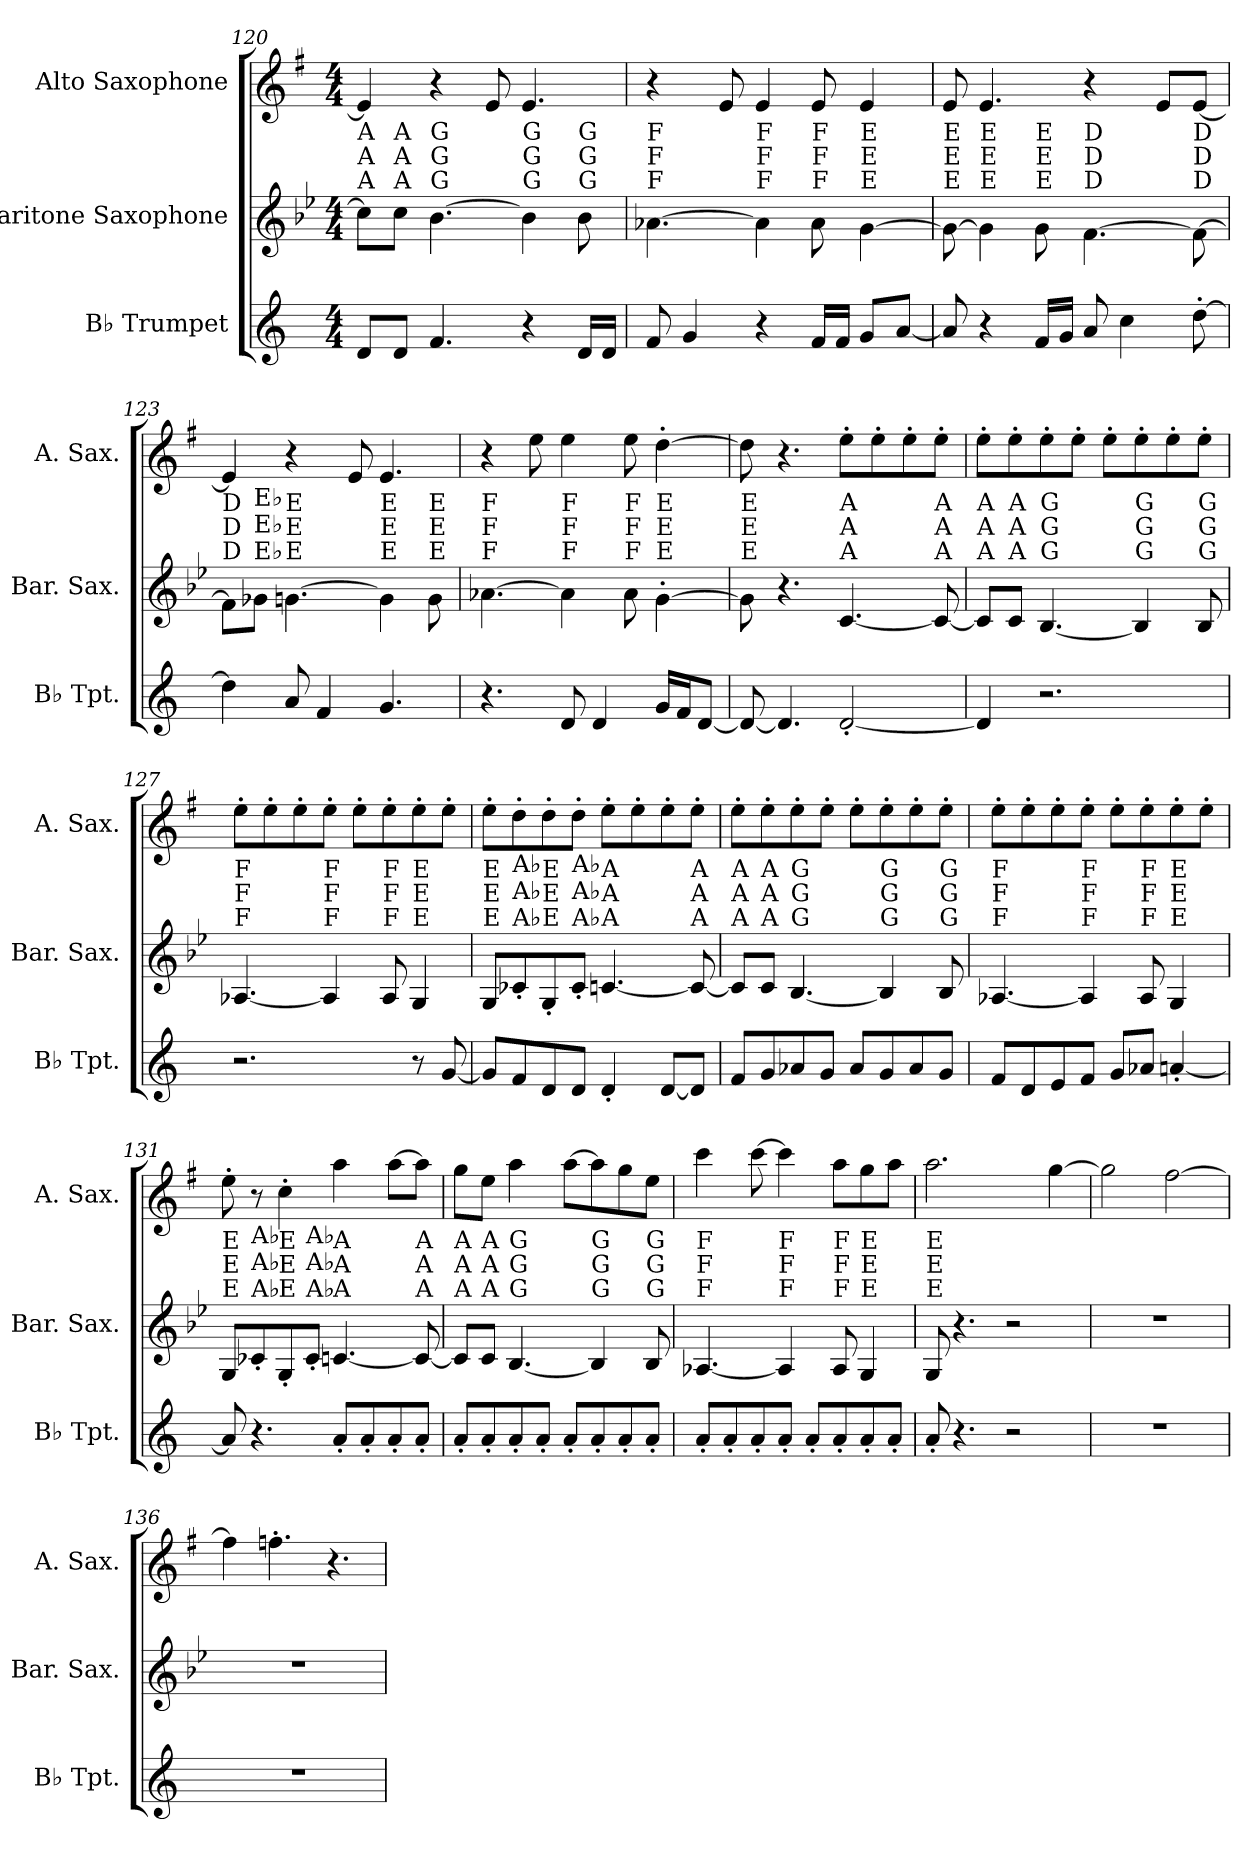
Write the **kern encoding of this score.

**kern	**kern	**kern
*part3	*part2	*part1
*staff3	*staff2	*staff1
*I"B♭ Trumpet	*I"Baritone Saxophone	*I"Alto Saxophone
*I'B♭ Tpt.	*I'Bar. Sax.	*I'A. Sax.
*clefG2	*clefG2	*clefG2
*ITrd1c2	*ITrd12c21	*ITrd5c9
*k[b-e-]	*k[b-e-]	*k[b-e-]
*M4/4	*M4/4	*M4/4
=120	=120	=120
!	!LO:TX:a:t=A	!
!	!LO:TX:a:t=A	!
!	!LO:TX:a:t=A	!
8c/L	8c\L]	4G/]
!	!LO:TX:a:t=A	!
!	!LO:TX:a:t=A	!
!	!LO:TX:a:t=A	!
8c/J	8c\J	.
!	!LO:TX:a:t=G	!
!	!LO:TX:a:t=G	!
!	!LO:TX:a:t=G	!
4.e-/	[4.B-\	4r
.	.	8G/
!	!LO:TX:a:t=G	!
!	!LO:TX:a:t=G	!
!	!LO:TX:a:t=G	!
4r	4B-\]	4.G/
!	!LO:TX:a:t=G	!
!	!LO:TX:a:t=G	!
!	!LO:TX:a:t=G	!
16c/LL	8B-\	.
16c/JJ	.	.
!!LO:PB:g=z
=121	=121	=121
!	!LO:TX:a:t=F	!
!	!LO:TX:a:t=F	!
!	!LO:TX:a:t=F	!
8e-/	[4.A-X\	4r
4f/	.	.
.	.	8G/
!	!LO:TX:a:t=F	!
!	!LO:TX:a:t=F	!
!	!LO:TX:a:t=F	!
4r	4A-\]	4G/
!	!LO:TX:a:t=F	!
!	!LO:TX:a:t=F	!
!	!LO:TX:a:t=F	!
16e-/LL	8A-\	8G/
16e-/JJ	.	.
!	!LO:TX:a:t=E	!
!	!LO:TX:a:t=E	!
!	!LO:TX:a:t=E	!
8f/L	[4G\	4G/
[8g/J	.	.
=122	=122	=122
!	!LO:TX:a:t=E	!
!	!LO:TX:a:t=E	!
!	!LO:TX:a:t=E	!
8g/]	8G\_	8G/
!	!LO:TX:a:t=E	!
!	!LO:TX:a:t=E	!
!	!LO:TX:a:t=E	!
4r	4G\]	4.G/
!	!LO:TX:a:t=E	!
!	!LO:TX:a:t=E	!
!	!LO:TX:a:t=E	!
16e-/LL	8G\	.
16f/JJ	.	.
!	!LO:TX:a:t=D	!
!	!LO:TX:a:t=D	!
!	!LO:TX:a:t=D	!
8g/	[4.F\	4r
4b-\	.	.
.	.	8G/L
!	!LO:TX:a:t=D	!
!	!LO:TX:a:t=D	!
!	!LO:TX:a:t=D	!
[8cc'\	8F\_	[8G/J
=123	=123	=123
!	!LO:TX:a:t=D	!
!	!LO:TX:a:t=D	!
!	!LO:TX:a:t=D	!
4cc\]	8F\L]	4G/]
!	!LO:TX:a:t=E♭	!
!	!LO:TX:a:t=E♭	!
!	!LO:TX:a:t=E♭	!
.	8G-X\J	.
!	!LO:TX:a:t=E	!
!	!LO:TX:a:t=E	!
!	!LO:TX:a:t=E	!
8g/	[4.Gn\	4r
4e-/	.	.
.	.	8G/
!	!LO:TX:a:t=E	!
!	!LO:TX:a:t=E	!
!	!LO:TX:a:t=E	!
4.f/	4G\]	4.G/
!	!LO:TX:a:t=E	!
!	!LO:TX:a:t=E	!
!	!LO:TX:a:t=E	!
.	8G\	.
=124	=124	=124
!	!LO:TX:a:t=F	!
!	!LO:TX:a:t=F	!
!	!LO:TX:a:t=F	!
4.r	[4.A-X\	4r
.	.	8g\
!	!LO:TX:a:t=F	!
!	!LO:TX:a:t=F	!
!	!LO:TX:a:t=F	!
8c/	4A-\]	4g\
4c/	.	.
!	!LO:TX:a:t=F	!
!	!LO:TX:a:t=F	!
!	!LO:TX:a:t=F	!
.	8A-\	8g\
!	!LO:TX:a:t=E	!
!	!LO:TX:a:t=E	!
!	!LO:TX:a:t=E	!
16f/LL	[4G'\	[4f'\
16e-/J	.	.
[8c/J	.	.
!!LO:LB:g=z
=125	=125	=125
!	!LO:TX:a:t=E	!
!	!LO:TX:a:t=E	!
!	!LO:TX:a:t=E	!
8c/_	8G\]	8f\]
4.c/]	4.r	4.r
!	!LO:TX:a:t=A	!
!	!LO:TX:a:t=A	!
!	!LO:TX:a:t=A	!
[2c'/	[4.C/	8g'\L
.	.	8g'\
.	.	8g'\
!	!LO:TX:a:t=A	!
!	!LO:TX:a:t=A	!
!	!LO:TX:a:t=A	!
.	8C/_	8g'\J
=126	=126	=126
!	!LO:TX:a:t=A	!
!	!LO:TX:a:t=A	!
!	!LO:TX:a:t=A	!
4c/]	8C/L]	8g'\L
!	!LO:TX:a:t=A	!
!	!LO:TX:a:t=A	!
!	!LO:TX:a:t=A	!
.	8C/J	8g'\
!	!LO:TX:a:t=G	!
!	!LO:TX:a:t=G	!
!	!LO:TX:a:t=G	!
2.r	[4.BB-/	8g'\
.	.	8g'\J
.	.	8g'\L
!	!LO:TX:a:t=G	!
!	!LO:TX:a:t=G	!
!	!LO:TX:a:t=G	!
.	4BB-/]	8g'\
.	.	8g'\
!	!LO:TX:a:t=G	!
!	!LO:TX:a:t=G	!
!	!LO:TX:a:t=G	!
.	8BB-/	8g'\J
=127	=127	=127
!	!LO:TX:a:t=F	!
!	!LO:TX:a:t=F	!
!	!LO:TX:a:t=F	!
2.r	[4.AA-X/	8g'\L
.	.	8g'\
.	.	8g'\
!	!LO:TX:a:t=F	!
!	!LO:TX:a:t=F	!
!	!LO:TX:a:t=F	!
.	4AA-/]	8g'\J
.	.	8g'\L
!	!LO:TX:a:t=F	!
!	!LO:TX:a:t=F	!
!	!LO:TX:a:t=F	!
.	8AA-/	8g'\
!	!LO:TX:a:t=E	!
!	!LO:TX:a:t=E	!
!	!LO:TX:a:t=E	!
8r	4GG/	8g'\
[8f/	.	8g'\J
=128	=128	=128
!	!LO:TX:a:t=E	!
!	!LO:TX:a:t=E	!
!	!LO:TX:a:t=E	!
8f/L]	8GG/L	8g'\L
!	!LO:TX:a:t=A♭	!
!	!LO:TX:a:t=A♭	!
!	!LO:TX:a:t=A♭	!
8e-/	8C-X'/	8f'\
!	!LO:TX:a:t=E	!
!	!LO:TX:a:t=E	!
!	!LO:TX:a:t=E	!
8c/	8GG'/	8f'\
!	!LO:TX:a:t=A♭	!
!	!LO:TX:a:t=A♭	!
!	!LO:TX:a:t=A♭	!
8c/J	8C-'/J	8f'\J
!	!LO:TX:a:t=A	!
!	!LO:TX:a:t=A	!
!	!LO:TX:a:t=A	!
4c'/	[4.Cn/	8g'\L
.	.	8g'\
[8c/L	.	8g'\
!	!LO:TX:a:t=A	!
!	!LO:TX:a:t=A	!
!	!LO:TX:a:t=A	!
8c/J]	8C/_	8g'\J
!!LO:LB:g=z
=129	=129	=129
!	!LO:TX:a:t=A	!
!	!LO:TX:a:t=A	!
!	!LO:TX:a:t=A	!
8e-/L	8C/L]	8g'\L
!	!LO:TX:a:t=A	!
!	!LO:TX:a:t=A	!
!	!LO:TX:a:t=A	!
8f/	8C/J	8g'\
!	!LO:TX:a:t=G	!
!	!LO:TX:a:t=G	!
!	!LO:TX:a:t=G	!
8g-X/	[4.BB-/	8g'\
8f/J	.	8g'\J
8g-/L	.	8g'\L
!	!LO:TX:a:t=G	!
!	!LO:TX:a:t=G	!
!	!LO:TX:a:t=G	!
8f/	4BB-/]	8g'\
8g-/	.	8g'\
!	!LO:TX:a:t=G	!
!	!LO:TX:a:t=G	!
!	!LO:TX:a:t=G	!
8f/J	8BB-/	8g'\J
=130	=130	=130
!	!LO:TX:a:t=F	!
!	!LO:TX:a:t=F	!
!	!LO:TX:a:t=F	!
8e-/L	[4.AA-X/	8g'\L
8c/	.	8g'\
8d/	.	8g'\
!	!LO:TX:a:t=F	!
!	!LO:TX:a:t=F	!
!	!LO:TX:a:t=F	!
8e-/J	4AA-/]	8g'\J
8f/L	.	8g'\L
!	!LO:TX:a:t=F	!
!	!LO:TX:a:t=F	!
!	!LO:TX:a:t=F	!
8g-X/J	8AA-/	8g'\
!	!LO:TX:a:t=E	!
!	!LO:TX:a:t=E	!
!	!LO:TX:a:t=E	!
[4gn'/	4GG/	8g'\
.	.	8g'\J
=131	=131	=131
!	!LO:TX:a:t=E	!
!	!LO:TX:a:t=E	!
!	!LO:TX:a:t=E	!
8g/]	8GG/L	8g'\
!	!LO:TX:a:t=A♭	!
!	!LO:TX:a:t=A♭	!
!	!LO:TX:a:t=A♭	!
4.r	8C-X'/	8r
!	!LO:TX:a:t=E	!
!	!LO:TX:a:t=E	!
!	!LO:TX:a:t=E	!
.	8GG'/	4e-'\
!	!LO:TX:a:t=A♭	!
!	!LO:TX:a:t=A♭	!
!	!LO:TX:a:t=A♭	!
.	8C-'/J	.
!	!LO:TX:a:t=A	!
!	!LO:TX:a:t=A	!
!	!LO:TX:a:t=A	!
8g'/L	[4.Cn/	4cc\
8g'/	.	.
8g'/	.	[8cc\L
!	!LO:TX:a:t=A	!
!	!LO:TX:a:t=A	!
!	!LO:TX:a:t=A	!
8g'/J	8C/_	8cc\J]
=132	=132	=132
!	!LO:TX:a:t=A	!
!	!LO:TX:a:t=A	!
!	!LO:TX:a:t=A	!
8g'/L	8C/L]	8b-\L
!	!LO:TX:a:t=A	!
!	!LO:TX:a:t=A	!
!	!LO:TX:a:t=A	!
8g'/	8C/J	8g\J
!	!LO:TX:a:t=G	!
!	!LO:TX:a:t=G	!
!	!LO:TX:a:t=G	!
8g'/	[4.BB-/	4cc\
8g'/J	.	.
8g'/L	.	[8cc\L
!	!LO:TX:a:t=G	!
!	!LO:TX:a:t=G	!
!	!LO:TX:a:t=G	!
8g'/	4BB-/]	8cc\]
8g'/	.	8b-\
!	!LO:TX:a:t=G	!
!	!LO:TX:a:t=G	!
!	!LO:TX:a:t=G	!
8g'/J	8BB-/	8g\J
!!LO:LB:g=z
=133	=133	=133
!	!LO:TX:a:t=F	!
!	!LO:TX:a:t=F	!
!	!LO:TX:a:t=F	!
8g'/L	[4.AA-X/	4ee-\
8g'/	.	.
8g'/	.	[8ee-\
!	!LO:TX:a:t=F	!
!	!LO:TX:a:t=F	!
!	!LO:TX:a:t=F	!
8g'/J	4AA-/]	4ee-\]
8g'/L	.	.
!	!LO:TX:a:t=F	!
!	!LO:TX:a:t=F	!
!	!LO:TX:a:t=F	!
8g'/	8AA-/	8cc\L
!	!LO:TX:a:t=E	!
!	!LO:TX:a:t=E	!
!	!LO:TX:a:t=E	!
8g'/	4GG/	8b-\
8g'/J	.	8cc\J
=134	=134	=134
!	!LO:TX:a:t=E	!
!	!LO:TX:a:t=E	!
!	!LO:TX:a:t=E	!
8g'/	8GG/	2.cc\
4.r	4.r	.
2r	2r	.
.	.	[4b-\
=135	=135	=135
1r	1r	2b-\]
.	.	[2a\
=136	=136	=136
1r	1r	4a\]
.	.	4.a-X'\
.	.	4.r
=	=	=
*-	*-	*-
